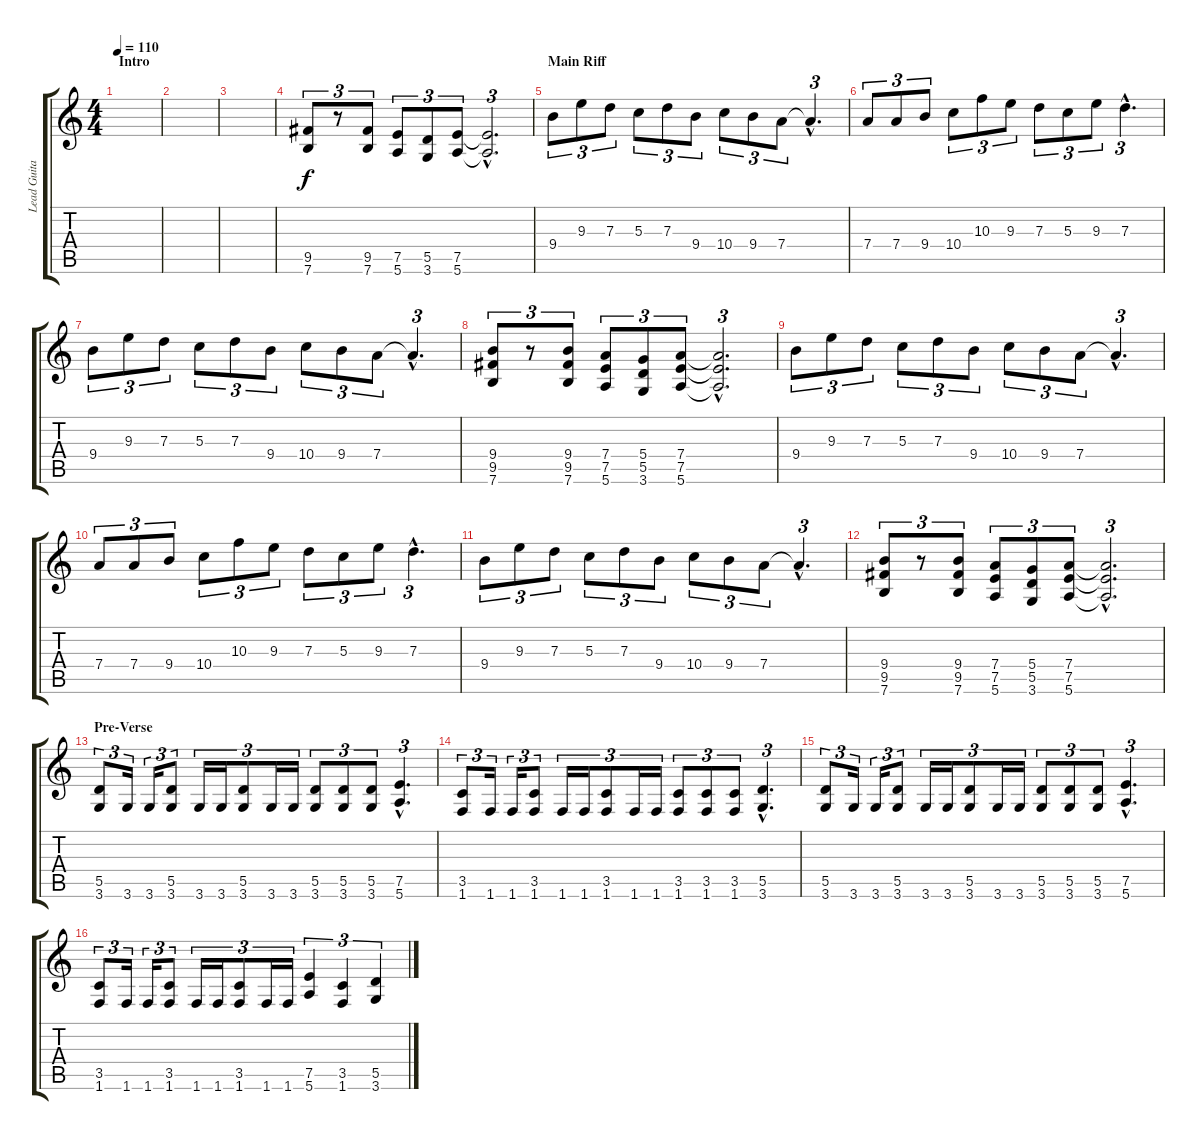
\track ("Lead Guitar" "Lead Guita") {instrument distortionguitar}
\staff {score tabs}
\tuning (E4 B3 G3 D3 A2 E2) {hide}
\ts (4 4)
\section ("" "Intro")
\tempo 110
\clef g2
\ks c
|
|
|
(9.5 7.6).8{tu (3 2)} r.8{tu (3 2)} (9.5 7.6).8{tu (3 2)} (7.5 5.6).8{tu (3 2)} (5.5 3.6).8{tu (3 2)} (7.5 5.6).8{tu (3 2)} (7.5{hac t} 5.6{hac t}).2{d tu (3 2)} |
\section ("" "Main Riff")
9.4.8{tu (3 2)} 9.3.8{tu (3 2)} 7.3.8{tu (3 2)} 5.3.8{tu (3 2)} 7.3.8{tu (3 2)} 9.4.8{tu (3 2)} 10.4.8{tu (3 2)} 9.4.8{tu (3 2)} 7.4.8{tu (3 2)} 7.4{hac t}.4{d tu (3 2)} |
7.4.8{tu (3 2)} 7.4.8{tu (3 2)} 9.4.8{tu (3 2)} 10.4.8{tu (3 2)} 10.3.8{tu (3 2)} 9.3.8{tu (3 2)} 7.3.8{tu (3 2)} 5.3.8{tu (3 2)} 9.3.8{tu (3 2)} 7.3{hac}.4{d tu (3 2)} |
9.4.8{tu (3 2)} 9.3.8{tu (3 2)} 7.3.8{tu (3 2)} 5.3.8{tu (3 2)} 7.3.8{tu (3 2)} 9.4.8{tu (3 2)} 10.4.8{tu (3 2)} 9.4.8{tu (3 2)} 7.4.8{tu (3 2)} 7.4{hac t}.4{d tu (3 2)} |
(9.4 9.5 7.6).8{tu (3 2)} r.8{tu (3 2)} (9.4 9.5 7.6).8{tu (3 2)} (7.4 7.5 5.6).8{tu (3 2)} (5.4 5.5 3.6).8{tu (3 2)} (7.4 7.5 5.6).8{tu (3 2)} (7.4{hac t} 7.5{hac t} 5.6{hac t}).2{d tu (3 2)} |
9.4.8{tu (3 2)} 9.3.8{tu (3 2)} 7.3.8{tu (3 2)} 5.3.8{tu (3 2)} 7.3.8{tu (3 2)} 9.4.8{tu (3 2)} 10.4.8{tu (3 2)} 9.4.8{tu (3 2)} 7.4.8{tu (3 2)} 7.4{hac t}.4{d tu (3 2)} |
7.4.8{tu (3 2)} 7.4.8{tu (3 2)} 9.4.8{tu (3 2)} 10.4.8{tu (3 2)} 10.3.8{tu (3 2)} 9.3.8{tu (3 2)} 7.3.8{tu (3 2)} 5.3.8{tu (3 2)} 9.3.8{tu (3 2)} 7.3{hac}.4{d tu (3 2)} |
9.4.8{tu (3 2)} 9.3.8{tu (3 2)} 7.3.8{tu (3 2)} 5.3.8{tu (3 2)} 7.3.8{tu (3 2)} 9.4.8{tu (3 2)} 10.4.8{tu (3 2)} 9.4.8{tu (3 2)} 7.4.8{tu (3 2)} 7.4{hac t}.4{d tu (3 2)} |
(9.4 9.5 7.6).8{tu (3 2)} r.8{tu (3 2)} (9.4 9.5 7.6).8{tu (3 2)} (7.4 7.5 5.6).8{tu (3 2)} (5.4 5.5 3.6).8{tu (3 2)} (7.4 7.5 5.6).8{tu (3 2)} (7.4{hac t} 7.5{hac t} 5.6{hac t}).2{d tu (3 2)} |
\section ("" "Pre-Verse")
(5.5 3.6).8{tu (3 2)} 3.6.16{tu (3 2)} 3.6.16{tu (3 2)} (5.5 3.6).8{tu (3 2)} 3.6.16{tu (3 2)} 3.6.16{tu (3 2)} (5.5 3.6).8{tu (3 2)} 3.6.16{tu (3 2)} 3.6.16{tu (3 2)} (5.5 3.6).8{tu (3 2)} (5.5 3.6).8{tu (3 2)} (5.5 3.6).8{tu (3 2)} (7.5{hac} 5.6{hac}).4{d tu (3 2)} |
(3.5 1.6).8{tu (3 2)} 1.6.16{tu (3 2)} 1.6.16{tu (3 2)} (3.5 1.6).8{tu (3 2)} 1.6.16{tu (3 2)} 1.6.16{tu (3 2)} (3.5 1.6).8{tu (3 2)} 1.6.16{tu (3 2)} 1.6.16{tu (3 2)} (3.5 1.6).8{tu (3 2)} (3.5 1.6).8{tu (3 2)} (3.5 1.6).8{tu (3 2)} (5.5{hac} 3.6{hac}).4{d tu (3 2)} |
(5.5 3.6).8{tu (3 2)} 3.6.16{tu (3 2)} 3.6.16{tu (3 2)} (5.5 3.6).8{tu (3 2)} 3.6.16{tu (3 2)} 3.6.16{tu (3 2)} (5.5 3.6).8{tu (3 2)} 3.6.16{tu (3 2)} 3.6.16{tu (3 2)} (5.5 3.6).8{tu (3 2)} (5.5 3.6).8{tu (3 2)} (5.5 3.6).8{tu (3 2)} (7.5{hac} 5.6{hac}).4{d tu (3 2)} |
(3.5 1.6).8{tu (3 2)} 1.6.16{tu (3 2)} 1.6.16{tu (3 2)} (3.5 1.6).8{tu (3 2)} 1.6.16{tu (3 2)} 1.6.16{tu (3 2)} (3.5 1.6).8{tu (3 2)} 1.6.16{tu (3 2)} 1.6.16{tu (3 2)} (7.5 5.6).4{tu (3 2)} (3.5 1.6).4{tu (3 2)} (5.5 3.6).4{tu (3 2)}
